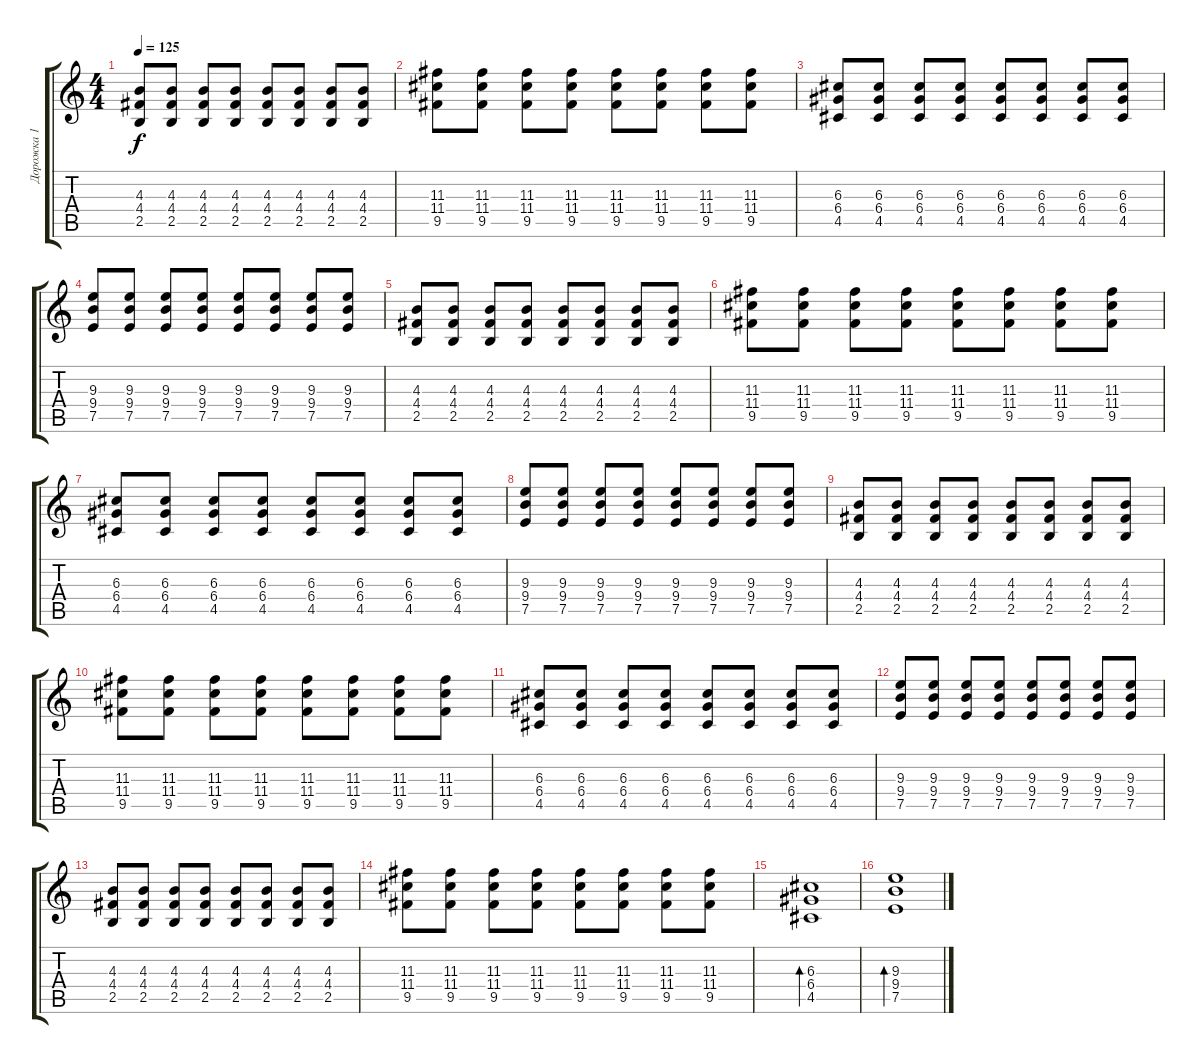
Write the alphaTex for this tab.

\track ("Дорожка 1" "Дорожка 1") {instrument electricguitarclean}
\staff {score tabs}
\tuning (E4 B3 G3 D3 A2 E2) {hide}
\ts (4 4)
\tempo 125
\clef g2
\ks c
(4.3 4.4 2.5).8{dy f} (4.3 4.4 2.5).8 (4.3 4.4 2.5).8 (4.3 4.4 2.5).8 (4.3 4.4 2.5).8 (4.3 4.4 2.5).8 (4.3 4.4 2.5).8 (4.3 4.4 2.5).8 |
(11.3 11.4 9.5).8 (11.3 11.4 9.5).8 (11.3 11.4 9.5).8 (11.3 11.4 9.5).8 (11.3 11.4 9.5).8 (11.3 11.4 9.5).8 (11.3 11.4 9.5).8 (11.3 11.4 9.5).8 |
(6.3 6.4 4.5).8 (6.3 6.4 4.5).8 (6.3 6.4 4.5).8 (6.3 6.4 4.5).8 (6.3 6.4 4.5).8 (6.3 6.4 4.5).8 (6.3 6.4 4.5).8 (6.3 6.4 4.5).8 |
(9.3 9.4 7.5).8 (9.3 9.4 7.5).8 (9.3 9.4 7.5).8 (9.3 9.4 7.5).8 (9.3 9.4 7.5).8 (9.3 9.4 7.5).8 (9.3 9.4 7.5).8 (9.3 9.4 7.5).8 |
(4.3 4.4 2.5).8 (4.3 4.4 2.5).8 (4.3 4.4 2.5).8 (4.3 4.4 2.5).8 (4.3 4.4 2.5).8 (4.3 4.4 2.5).8 (4.3 4.4 2.5).8 (4.3 4.4 2.5).8 |
(11.3 11.4 9.5).8 (11.3 11.4 9.5).8 (11.3 11.4 9.5).8 (11.3 11.4 9.5).8 (11.3 11.4 9.5).8 (11.3 11.4 9.5).8 (11.3 11.4 9.5).8 (11.3 11.4 9.5).8 |
(6.3 6.4 4.5).8 (6.3 6.4 4.5).8 (6.3 6.4 4.5).8 (6.3 6.4 4.5).8 (6.3 6.4 4.5).8 (6.3 6.4 4.5).8 (6.3 6.4 4.5).8 (6.3 6.4 4.5).8 |
(9.3 9.4 7.5).8 (9.3 9.4 7.5).8 (9.3 9.4 7.5).8 (9.3 9.4 7.5).8 (9.3 9.4 7.5).8 (9.3 9.4 7.5).8 (9.3 9.4 7.5).8 (9.3 9.4 7.5).8 |
(4.3 4.4 2.5).8 (4.3 4.4 2.5).8 (4.3 4.4 2.5).8 (4.3 4.4 2.5).8 (4.3 4.4 2.5).8 (4.3 4.4 2.5).8 (4.3 4.4 2.5).8 (4.3 4.4 2.5).8 |
(11.3 11.4 9.5).8 (11.3 11.4 9.5).8 (11.3 11.4 9.5).8 (11.3 11.4 9.5).8 (11.3 11.4 9.5).8 (11.3 11.4 9.5).8 (11.3 11.4 9.5).8 (11.3 11.4 9.5).8 |
(6.3 6.4 4.5).8 (6.3 6.4 4.5).8 (6.3 6.4 4.5).8 (6.3 6.4 4.5).8 (6.3 6.4 4.5).8 (6.3 6.4 4.5).8 (6.3 6.4 4.5).8 (6.3 6.4 4.5).8 |
(9.3 9.4 7.5).8 (9.3 9.4 7.5).8 (9.3 9.4 7.5).8 (9.3 9.4 7.5).8 (9.3 9.4 7.5).8 (9.3 9.4 7.5).8 (9.3 9.4 7.5).8 (9.3 9.4 7.5).8 |
(4.3 4.4 2.5).8 (4.3 4.4 2.5).8 (4.3 4.4 2.5).8 (4.3 4.4 2.5).8 (4.3 4.4 2.5).8 (4.3 4.4 2.5).8 (4.3 4.4 2.5).8 (4.3 4.4 2.5).8 |
(11.3 11.4 9.5).8 (11.3 11.4 9.5).8 (11.3 11.4 9.5).8 (11.3 11.4 9.5).8 (11.3 11.4 9.5).8 (11.3 11.4 9.5).8 (11.3 11.4 9.5).8 (11.3 11.4 9.5).8 |
(6.3 6.4 4.5).1{bd 480 instrument acousticguitarsteel} |
(9.3 9.4 7.5).1{bd 480}
